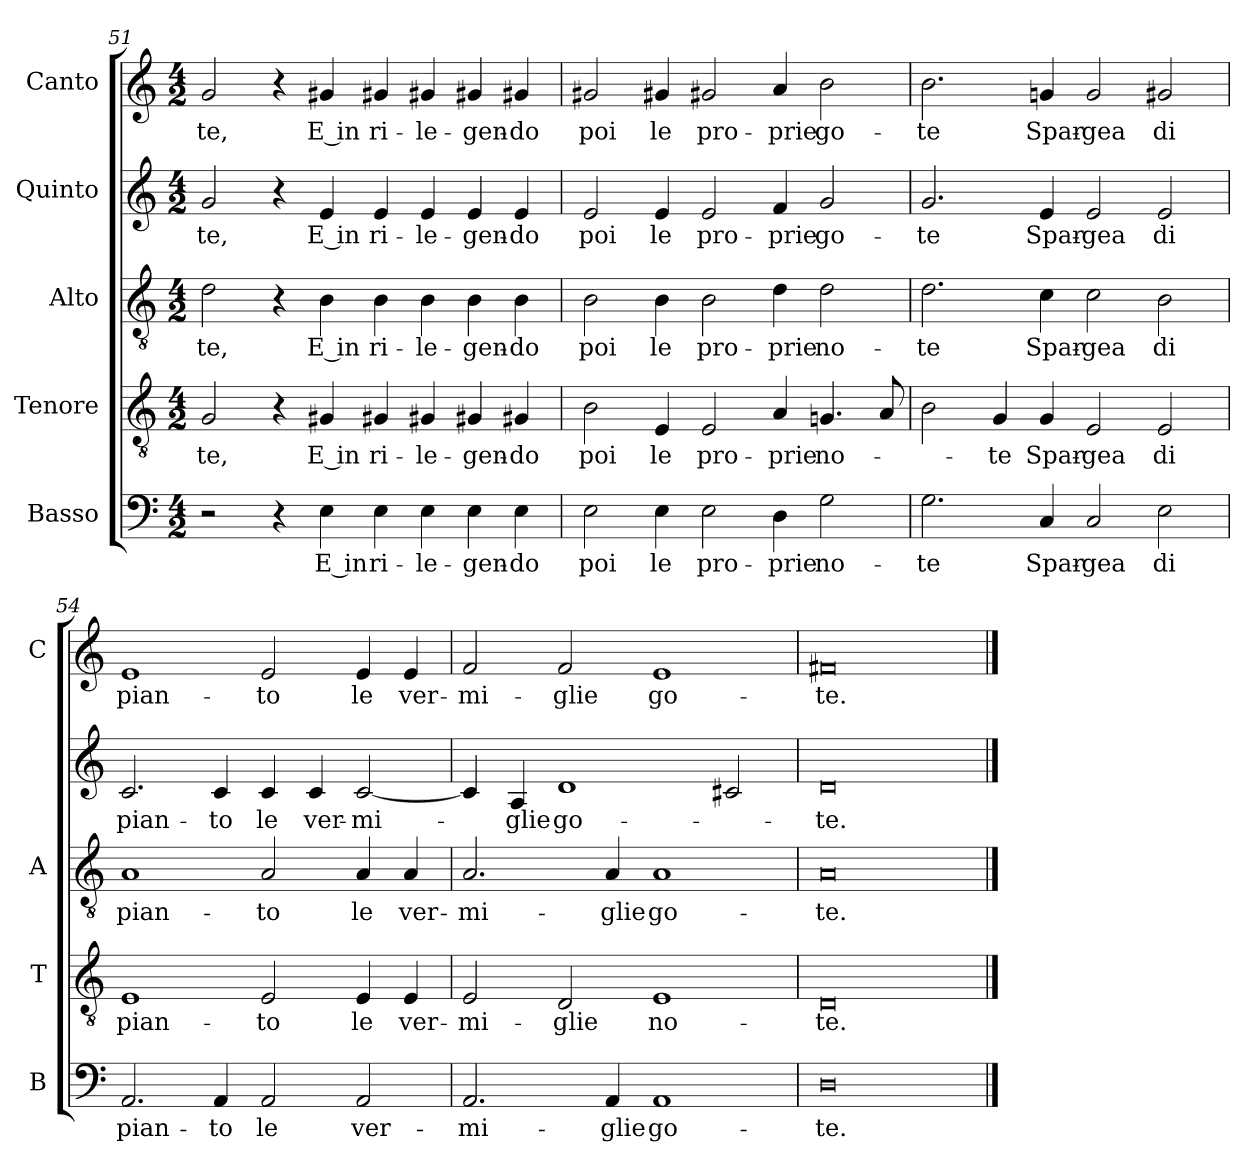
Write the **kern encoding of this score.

**kern	**text	**kern	**text	**kern	**text	**kern	**text	**kern	**text
*part5	*part5	*part4	*part4	*part3	*part3	*part2	*part2	*part1	*part1
*staff5	*staff5	*staff4	*staff4	*staff3	*staff3	*staff2	*staff2	*staff1	*staff1
*I"Basso	*	*I"Tenore	*	*I"Alto	*	*I"Quinto	*	*I"Canto	*
*I'B	*	*I'T	*	*I'A	*	*	*	*I'C	*
*clefF4	*	*clefGv2	*	*clefGv2	*	*clefG2	*	*clefG2	*
*k[]	*	*k[]	*	*k[]	*	*k[]	*	*k[]	*
*C:	*	*C:	*	*C:	*	*C:	*	*C:	*
*M4/2	*	*M4/2	*	*M4/2	*	*M4/2	*	*M4/2	*
=51	=51	=51	=51	=51	=51	=51	=51	=51	=51
2r	.	2G	-te,	2d	-te,	2g	-te,	2g	-te,
4r	.	4r	.	4r	.	4r	.	4r	.
4E	E in	4G#X	E in	4B	E in	4e	E in	4g#X	E in
4E	ri-	4G#X	ri-	4B	ri-	4e	ri-	4g#X	ri-
4E	-le-	4G#X	-le-	4B	-le-	4e	-le-	4g#X	-le-
4E	-gen-	4G#X	-gen-	4B	-gen-	4e	-gen-	4g#X	-gen-
4E	-do	4G#X	-do	4B	-do	4e	-do	4g#X	-do
=52	=52	=52	=52	=52	=52	=52	=52	=52	=52
2E	poi	2B	poi	2B	poi	2e	poi	2g#X	poi
4E	le	4E	le	4B	le	4e	le	4g#X	le
2E	pro-	2E	pro-	2B	pro-	2e	pro-	2g#X	pro-
4D	-prie	4A	-prie	4d	-prie	4f	-prie	4a	-prie
2G	no-	4.Gn	no-	2d	no-	2g	go-	2b	go-
.	.	8A	.	.	.	.	.	.	.
=53	=53	=53	=53	=53	=53	=53	=53	=53	=53
2.G	-te	2B	.	2.d	-te	2.g	-te	2.b	-te
.	.	4G	-te	.	.	.	.	.	.
4C	Spar-	4G	Spar-	4c	Spar-	4e	Spar-	4gn	Spar-
2C	-gea	2E	-gea	2c	-gea	2e	-gea	2g	-gea
2E	di	2E	di	2B	di	2e	di	2g#X	di
=54	=54	=54	=54	=54	=54	=54	=54	=54	=54
2.AA	pian-	1E	pian-	1A	pian-	2.c	pian-	1e	pian-
4AA	-to	.	.	.	.	4c	-to	.	.
2AA	le	2E	-to	2A	-to	4c	le	2e	-to
.	.	.	.	.	.	4c	ver-	.	.
2AA	ver-	4E	le	4A	le	[2c	-mi-	4e	le
.	.	4E	ver-	4A	ver-	.	.	4e	ver-
=55	=55	=55	=55	=55	=55	=55	=55	=55	=55
2.AA	-mi-	2E	-mi-	2.A	-mi-	4c]	.	2f	-mi-
.	.	.	.	.	.	4A	-glie	.	.
.	.	2D	-glie	.	.	1d	go-	2f	-glie
4AA	-glie	.	.	4A	-glie	.	.	.	.
1AA	go-	1E	no-	1A	go-	.	.	1e	go-
.	.	.	.	.	.	2c#X	.	.	.
=56	=56	=56	=56	=56	=56	=56	=56	=56	=56
0D	-te.	0D	-te.	0A	-te.	0d	-te.	0f#X	-te.
==	==	==	==	==	==	==	==	==	==
*-	*-	*-	*-	*-	*-	*-	*-	*-	*-
